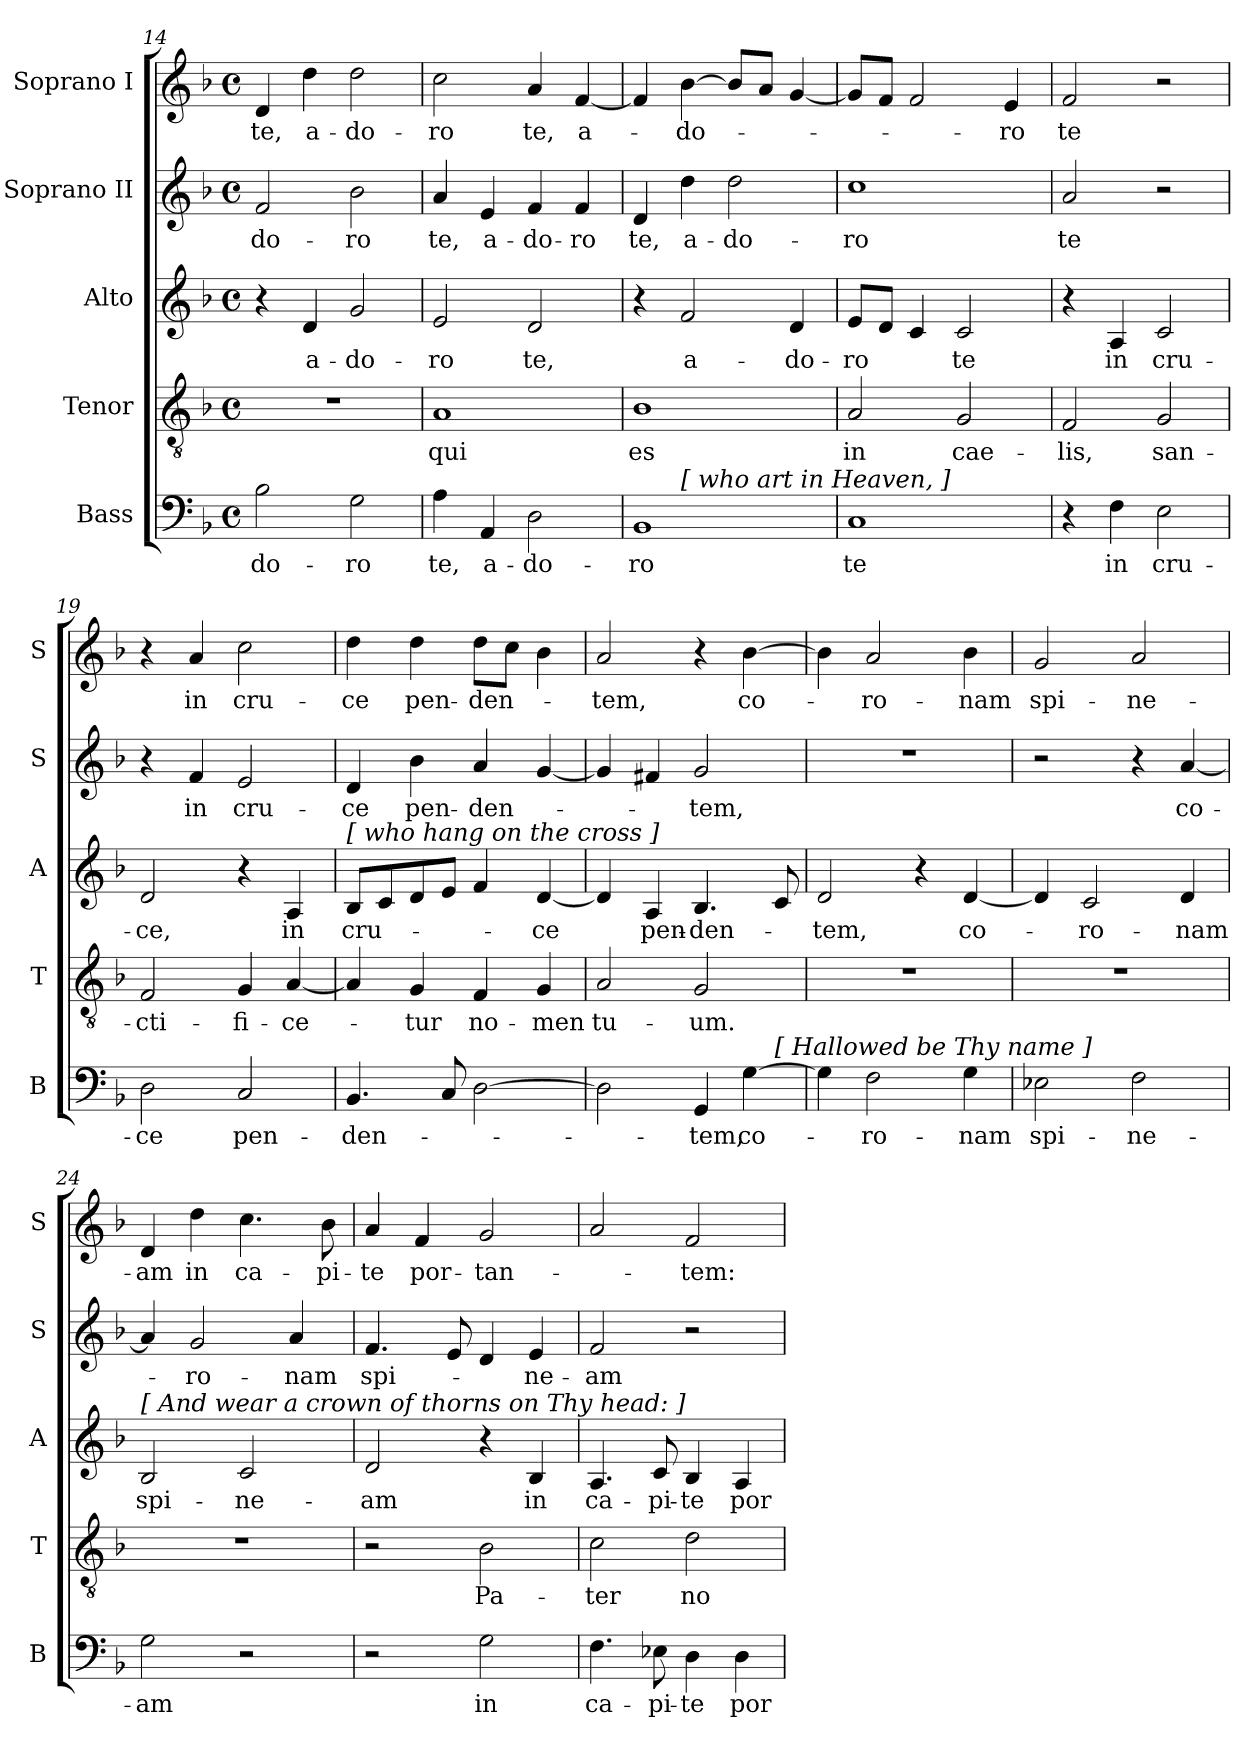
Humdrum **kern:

**kern	**text	**kern	**text	**kern	**text	**kern	**text	**kern	**text
*part5	*part5	*part4	*part4	*part3	*part3	*part2	*part2	*part1	*part1
*staff5	*staff5	*staff4	*staff4	*staff3	*staff3	*staff2	*staff2	*staff1	*staff1
*I"Bass	*	*I"Tenor	*	*I"Alto	*	*I"Soprano II	*	*I"Soprano I	*
*I'B	*	*I'T	*	*I'A	*	*I'S	*	*I'S	*
*clefF4	*	*clefGv2	*	*clefG2	*	*clefG2	*	*clefG2	*
*k[b-]	*	*k[b-]	*	*k[b-]	*	*k[b-]	*	*k[b-]	*
*F:	*	*F:	*	*F:	*	*F:	*	*F:	*
*M4/4	*	*M4/4	*	*M4/4	*	*M4/4	*	*M4/4	*
*met(c)	*	*met(c)	*	*met(c)	*	*met(c)	*	*met(c)	*
=14	=14	=14	=14	=14	=14	=14	=14	=14	=14
2B-\	-do-	1r	.	4r	.	2f/	-do-	4d/	te,
.	.	.	.	4d/	a-	.	.	4dd\	a-
2G\	-ro	.	.	2g/	-do-	2b-\	-ro	2dd\	-do-
=15	=15	=15	=15	=15	=15	=15	=15	=15	=15
4A\	te,	1A	qui	2e/	-ro	4a/	te,	2cc\	-ro
4AA/	a-	.	.	.	.	4e/	a-	.	.
2D\	-do-	.	.	2d/	te,	4f/	-do-	4a/	te,
.	.	.	.	.	.	4f/	-ro	[4f/	a-
!!LO:LB:g=z
=16	=16	=16	=16	=16	=16	=16	=16	=16	=16
*^	*	*	*	*	*	*	*	*	*
1BB-	4ryy	-ro	1B-	es	4r	.	4d/	te,	4f/]	.
!	!LO:TX:a:t=[ who art in Heaven, ]	!	!	!	!	!	!	!	!	!
.	2.ryy	.	.	.	2f/	a-	4dd\	a-	[4b-\	-do-
.	.	.	.	.	.	.	2dd\	-do-	8b-/L]	.
.	.	.	.	.	.	.	.	.	8a/J	.
.	.	.	.	.	4d/	-do-	.	.	[4g/	.
*v	*v	*	*	*	*	*	*	*	*	*
=17	=17	=17	=17	=17	=17	=17	=17	=17	=17
1C	te	2A/	in	8e/L	-ro	1cc	-ro	8g/L]	.
.	.	.	.	8d/J	.	.	.	8f/J	.
.	.	.	.	4c/	.	.	.	2f/	.
.	.	2G/	cae-	2c/	te	.	.	.	.
.	.	.	.	.	.	.	.	4e/	-ro
=18	=18	=18	=18	=18	=18	=18	=18	=18	=18
4r	.	2F/	-lis,	4r	.	2a/	te	2f/	te
4F\	in	.	.	4A/	in	.	.	.	.
2E\	cru-	2G/	san-	2c/	cru-	2r	.	2r	.
=19	=19	=19	=19	=19	=19	=19	=19	=19	=19
2D\	-ce	2F/	-cti-	2d/	-ce,	4r	.	4r	.
.	.	.	.	.	.	4f/	in	4a/	in
2C/	pen-	4G/	-fi-	4r	.	2e/	cru-	2cc\	cru-
.	.	[4A/	-ce-	4A/	in	.	.	.	.
!!LO:PB:g=z
=20	=20	=20	=20	=20	=20	=20	=20	=20	=20
!	!	!	!	!LO:TX:a:t=[ who hang on the cross ]	!	!	!	!	!
4.BB-/	-den-	4A/]	.	8B-/L	cru-	4d/	-ce	4dd\	-ce
.	.	.	.	8c/	.	.	.	.	.
.	.	4G/	-tur	8d/	.	4b-\	pen-	4dd\	pen-
8C/	.	.	.	8e/J	.	.	.	.	.
[2D\	.	4F/	no-	4f/	.	4a/	-den-	8dd\L	-den-
.	.	.	.	.	.	.	.	8cc\J	.
.	.	4G/	-men	[4d/	-ce	[4g/	.	4b-\	.
=21	=21	=21	=21	=21	=21	=21	=21	=21	=21
*^	*	*	*	*	*	*	*	*	*
2D\]	2..ryy	.	2A/	tu-	4d/]	.	4g/]	.	2a/	-tem,
.	.	.	.	.	4A/	pen-	4f#X/	.	.	.
4GG/	.	-tem,	2G/	-um.	4.B-/	-den-	2g/	-tem,	4r	.
[4G\	.	co-	.	.	.	.	.	.	[4b-\	co-
!	!LO:TX:a:t=[ Hallowed be Thy name ]	!	!	!	!	!	!	!	!	!
.	8ryy	.	.	.	8c/	.	.	.	.	.
*v	*v	*	*	*	*	*	*	*	*	*
=22	=22	=22	=22	=22	=22	=22	=22	=22	=22
4G\]	.	1r	.	2d/	-tem,	1r	.	4b-\]	.
2F\	-ro-	.	.	.	.	.	.	2a/	-ro-
.	.	.	.	4r	.	.	.	.	.
4G\	-nam	.	.	[4d/	co-	.	.	4b-\	-nam
=23	=23	=23	=23	=23	=23	=23	=23	=23	=23
2E-X\	spi-	1r	.	4d/]	.	2r	.	2g/	spi-
.	.	.	.	2c/	-ro-	.	.	.	.
2F\	-ne-	.	.	.	.	4r	.	2a/	-ne-
.	.	.	.	4d/	-nam	[4a/	co-	.	.
!!LO:LB:g=z
=24	=24	=24	=24	=24	=24	=24	=24	=24	=24
!	!	!	!	!LO:TX:a:t=[ And wear a crown of thorns on Thy head&colon; ]	!	!	!	!	!
2G\	-am	1r	.	2B-/	spi-	4a/]	.	4d/	-am
.	.	.	.	.	.	2g/	-ro-	4dd\	in
2r	.	.	.	2c/	-ne-	.	.	4.cc\	ca-
.	.	.	.	.	.	4a/	-nam	.	.
.	.	.	.	.	.	.	.	8b-\	-pi-
=25	=25	=25	=25	=25	=25	=25	=25	=25	=25
2r	.	2r	.	2d/	-am	4.f/	spi-	4a/	-te
.	.	.	.	.	.	.	.	4f/	por-
.	.	.	.	.	.	8e/	.	.	.
2G\	in	2B-\	Pa-	4r	.	4d/	.	2g/	-tan-
.	.	.	.	4B-/	in	4e/	-ne-	.	.
=26	=26	=26	=26	=26	=26	=26	=26	=26	=26
4.F\	ca-	2c\	-ter	4.A/	ca-	2f/	-am	2a/	.
8E-X\	-pi-	.	.	8c/	-pi-	.	.	.	.
4D\	-te	2d\	no-	4B-/	-te	2r	.	2f/	-tem:
4D\	por-	.	.	4A/	por-	.	.	.	.
=	=	=	=	=	=	=	=	=	=
*-	*-	*-	*-	*-	*-	*-	*-	*-	*-
